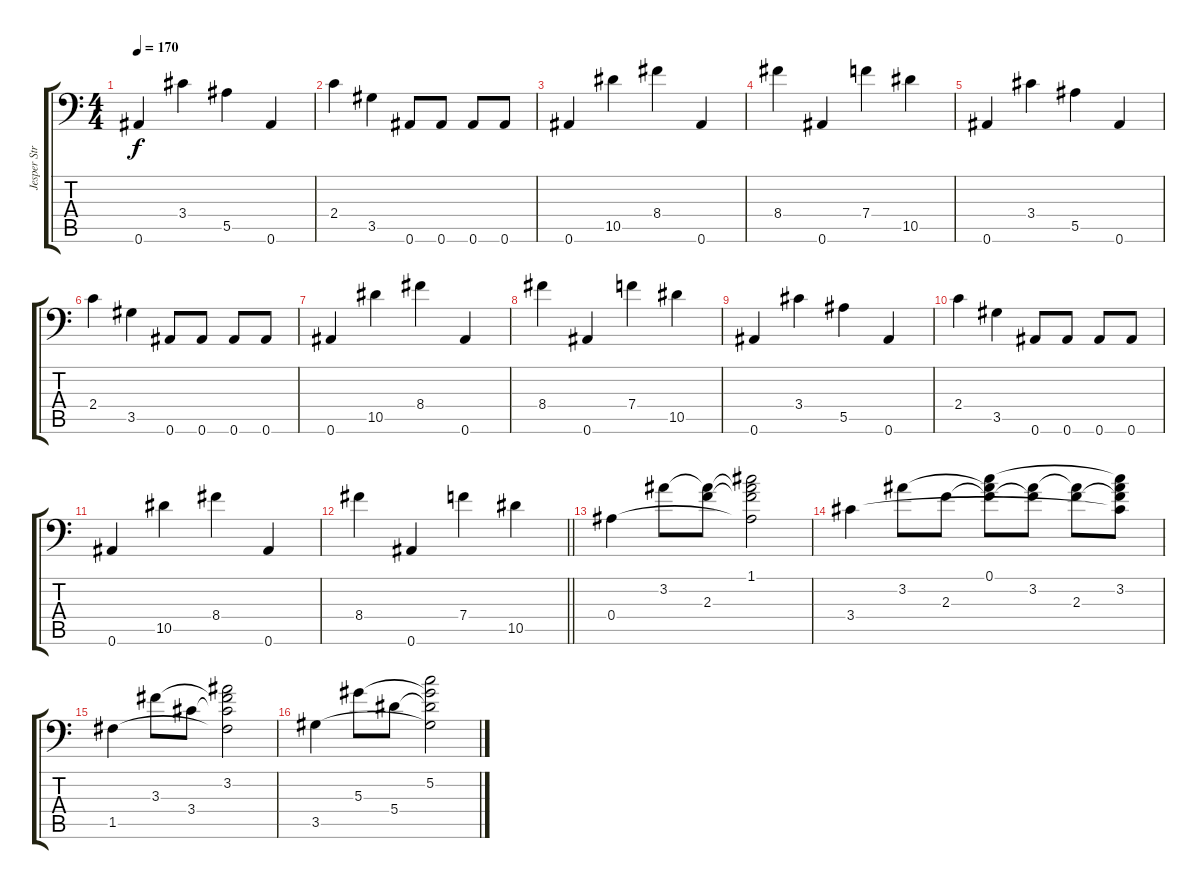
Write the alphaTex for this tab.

\track ("Jesper Strömblad" "Jesper Str") {instrument distortionguitar}
\staff {score tabs}
\tuning (C4 G3 Eb3 Bb2 F2 Bb1) {hide}
\ts (4 4)
\tempo 170
\clef f4
\ks c
0.6.4{dy f} 3.4.4 5.5.4 0.6.4 |
2.4.4 3.5.4 0.6.8 0.6.8 0.6.8 0.6.8 |
0.6.4 10.5.4 8.4.4 0.6.4 |
8.4.4 0.6.4 7.4.4 10.5.4 |
0.6.4 3.4.4 5.5.4 0.6.4 |
2.4.4 3.5.4 0.6.8 0.6.8 0.6.8 0.6.8 |
0.6.4 10.5.4 8.4.4 0.6.4 |
8.4.4 0.6.4 7.4.4 10.5.4 |
0.6.4 3.4.4 5.5.4 0.6.4 |
2.4.4 3.5.4 0.6.8 0.6.8 0.6.8 0.6.8 |
0.6.4 10.5.4 8.4.4 0.6.4 |
\barLineRight lightlight
8.4.4 0.6.4 7.4.4 10.5.4 |
0.4.4 3.2.8 (3.2{t} 2.3).8 (1.1 3.2{t} 2.3{t} 0.4{t}).2 |
3.4.4 3.2.8 2.3.8 (0.1 3.2{t} 2.3{t}).8 (3.2 2.3{t}).8 (3.2{t} 2.3).8 (0.1{t} 3.2 2.3{t} 3.4{t}).8 |
1.5.4 3.3.8 3.4.8 (3.2 3.3{t} 3.4{t} 1.5{t}).2 |
3.5.4 5.3.8 5.4.8 (5.2 5.3{t} 5.4{t} 3.5{t}).2
